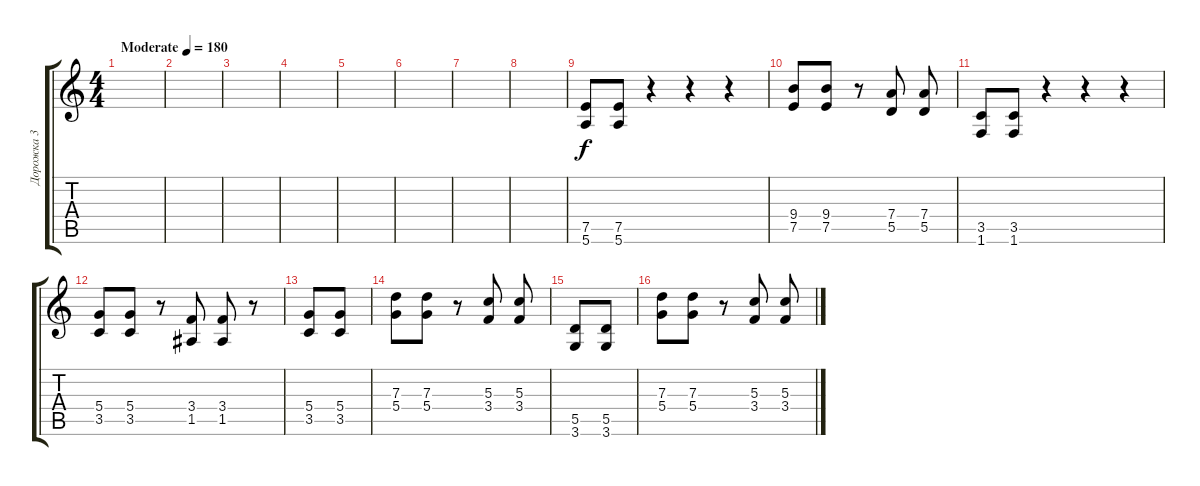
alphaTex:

\track ("Дорожка 3" "Дорожка 3") {instrument distortionguitar}
\staff {score tabs}
\tuning (E4 B3 G3 D3 A2 E2) {hide}
\ts (4 4)
\tempo (180 "Moderate")
\clef g2
\ks c
|
|
|
|
|
|
|
|
(7.5 5.6).8 (7.5 5.6).8 r.4 r.4 r.4 |
(9.4 7.5).8 (9.4 7.5).8 r.8 (7.4 5.5).8 (7.4 5.5).8 |
(3.5 1.6).8 (3.5 1.6).8 r.4 r.4 r.4 |
(5.4 3.5).8 (5.4 3.5).8 r.8 (3.4 1.5).8 (3.4 1.5).8 r.8 |
(5.4 3.5).8 (5.4 3.5).8 |
(7.3 5.4).8 (7.3 5.4).8 r.8 (5.3 3.4).8 (5.3 3.4).8 |
(5.5 3.6).8 (5.5 3.6).8 |
(7.3 5.4).8 (7.3 5.4).8 r.8 (5.3 3.4).8 (5.3 3.4).8
